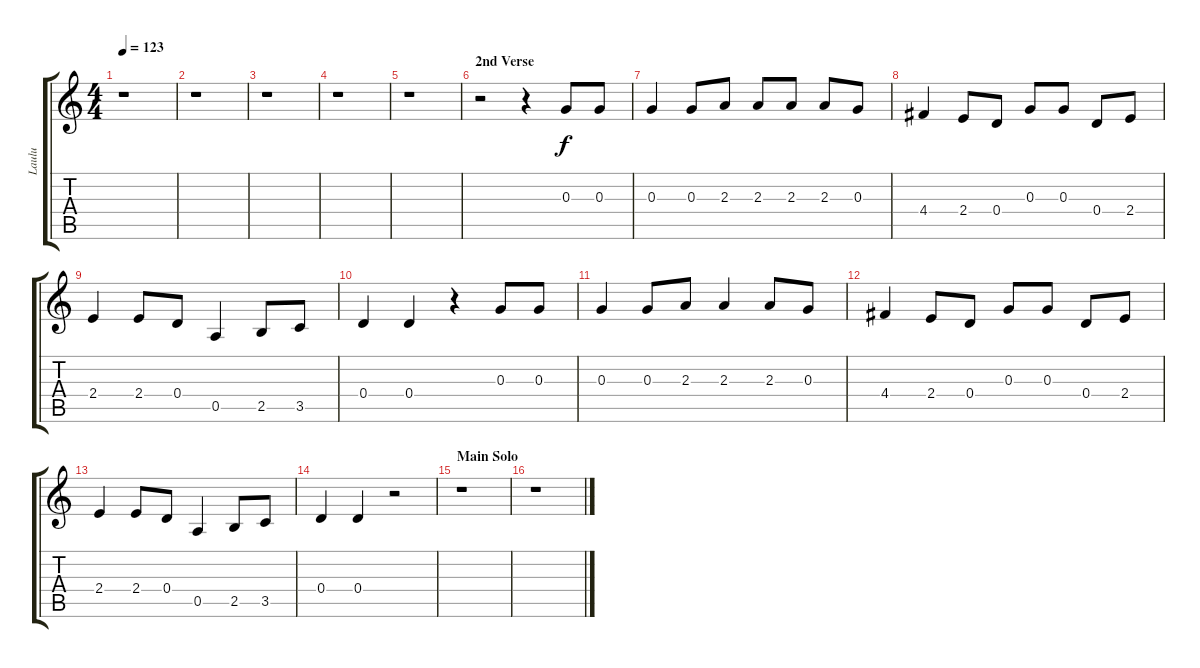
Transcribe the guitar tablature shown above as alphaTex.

\track ("Laulu" "Laulu") {instrument overdrivenguitar}
\staff {score tabs}
\tuning (E4 B3 G3 D3 A2 E2) {hide}
\ts (4 4)
\tempo 123
\clef g2
\ks c
r.1{dy f} |
r.1 |
r.1 |
r.1 |
r.1 |
\section ("" "2nd Verse")
r.2 r.4 0.3.8 0.3.8 |
0.3.4 0.3.8 2.3.8 2.3.8 2.3.8 2.3.8 0.3.8 |
4.4.4 2.4.8 0.4.8 0.3.8 0.3.8 0.4.8 2.4.8 |
2.4.4 2.4.8 0.4.8 0.5.4 2.5.8 3.5.8 |
0.4.4 0.4.4 r.4 0.3.8 0.3.8 |
0.3.4 0.3.8 2.3.8 2.3.4 2.3.8 0.3.8 |
4.4.4 2.4.8 0.4.8 0.3.8 0.3.8 0.4.8 2.4.8 |
2.4.4 2.4.8 0.4.8 0.5.4 2.5.8 3.5.8 |
0.4.4 0.4.4 r.2 |
\section ("" "Main Solo")
r.1 |
r.1
